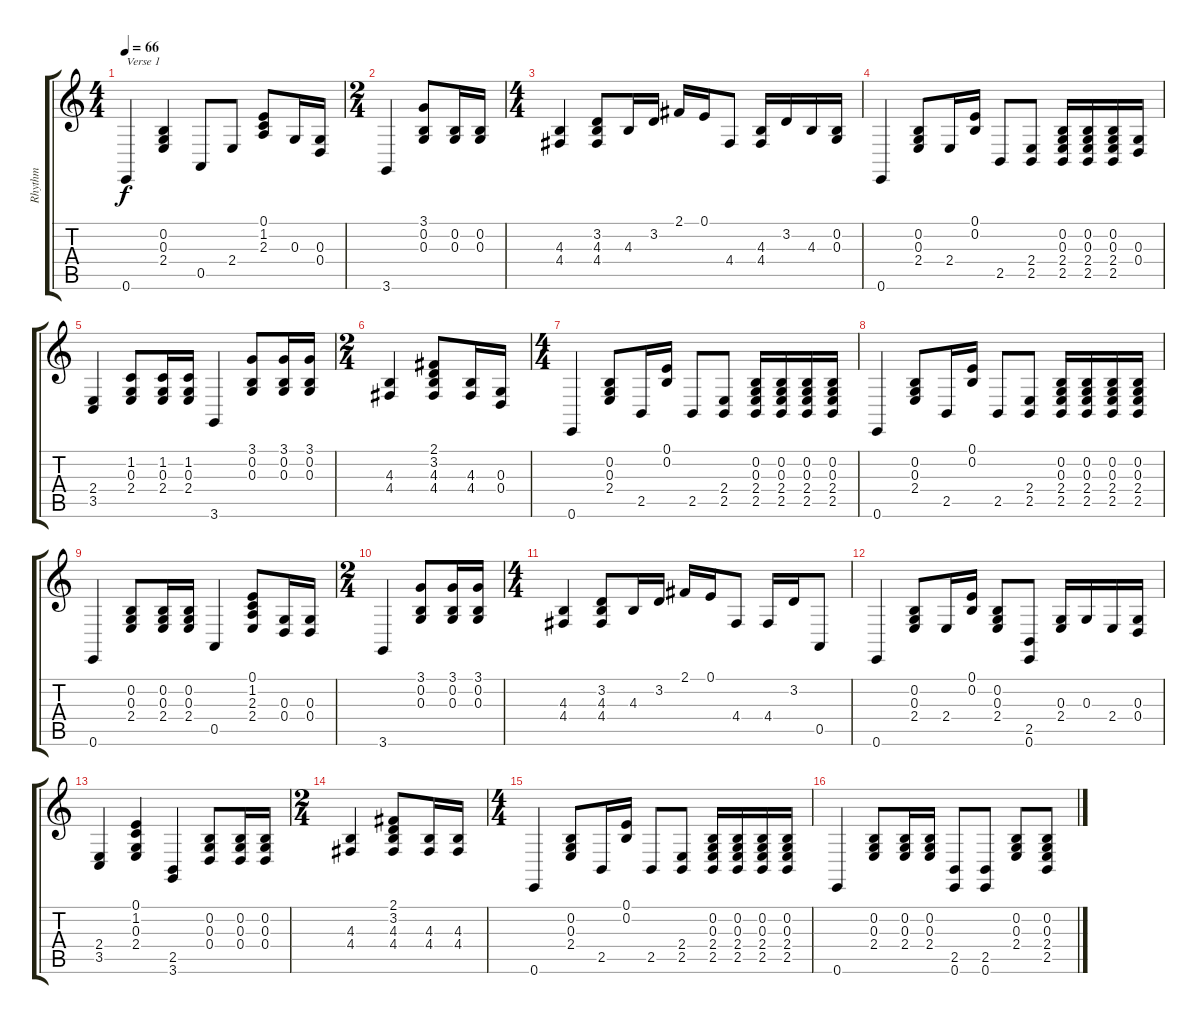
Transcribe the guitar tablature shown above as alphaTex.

\track ("Rhythm" "Rhythm") {instrument acousticgrandpiano}
\staff {score tabs}
\tuning (E4 B3 G3 D3 A2 E2) {hide}
\ts (4 4)
\tempo 66
\clef g2
\ks c
0.6.4{txt "Verse 1" dy f instrument acousticgrandpiano} (0.2 0.3 2.4).4 0.5.8 2.4.8 (0.1 1.2 2.3).8 0.3.16 (0.3 0.4).16 |
\ts (2 4)
3.6.4 (3.1 0.2 0.3).8 (0.2 0.3).16 (0.2 0.3).16 |
\ts (4 4)
(4.3 4.4).4 (3.2 4.3 4.4).8 4.3.16 3.2.16 2.1.16 0.1.16 4.4.8 (4.3 4.4).16 3.2.16 4.3.16 (0.2 0.3).16 |
0.6.4 (0.2 0.3 2.4).8 2.4.16 (0.1 0.2).16 2.5.8 (2.4 2.5).8 (0.2 0.3 2.4 2.5).16 (0.2 0.3 2.4 2.5).16 (0.2 0.3 2.4 2.5).16 (0.3 0.4).16 |
(2.4 3.5).4 (1.2 0.3 2.4).8 (1.2 0.3 2.4).16 (1.2 0.3 2.4).16 3.6.4 (3.1 0.2 0.3).8 (3.1 0.2 0.3).16 (3.1 0.2 0.3).16 |
\ts (2 4)
(4.3 4.4).4 (2.1 3.2 4.3 4.4).8 (4.3 4.4).16 (0.3 0.4).16 |
\ts (4 4)
0.6.4 (0.2 0.3 2.4).8 2.5.16 (0.1 0.2).16 2.5.8 (2.4 2.5).8 (0.2 0.3 2.4 2.5).16 (0.2 0.3 2.4 2.5).16 (0.2 0.3 2.4 2.5).16 (0.2 0.3 2.4 2.5).16 |
0.6.4 (0.2 0.3 2.4).8 2.5.16 (0.1 0.2).16 2.5.8 (2.4 2.5).8 (0.2 0.3 2.4 2.5).16 (0.2 0.3 2.4 2.5).16 (0.2 0.3 2.4 2.5).16 (0.2 0.3 2.4 2.5).16 |
0.6.4 (0.2 0.3 2.4).8 (0.2 0.3 2.4).16 (0.2 0.3 2.4).16 0.5.4 (0.1 1.2 2.3 2.4).8 (0.3 0.4).16 (0.3 0.4).16 |
\ts (2 4)
3.6.4 (3.1 0.2 0.3).8 (3.1 0.2 0.3).16 (3.1 0.2 0.3).16 |
\ts (4 4)
(4.3 4.4).4 (3.2 4.3 4.4).8 4.3.16 3.2.16 2.1.16 0.1.16 4.4.8 4.4.16 3.2.16 0.5.8 |
0.6.4 (0.2 0.3 2.4).8 2.4.16 (0.1 0.2).16 (0.2 0.3 2.4).8 (2.5 0.6).8 (0.3 2.4).16 0.3.16 2.4.16 (0.3 0.4).16 |
(2.4 3.5).4 (0.1 1.2 0.3 2.4).4 (2.5 3.6).4 (0.2 0.3 0.4).8 (0.2 0.3 0.4).16 (0.2 0.3 0.4).16 |
\ts (2 4)
(4.3 4.4).4 (2.1 3.2 4.3 4.4).8 (4.3 4.4).16 (4.3 4.4).16 |
\ts (4 4)
0.6.4 (0.2 0.3 2.4).8 2.5.16 (0.1 0.2).16 2.5.8 (2.4 2.5).8 (0.2 0.3 2.4 2.5).16 (0.2 0.3 2.4 2.5).16 (0.2 0.3 2.4 2.5).16 (0.2 0.3 2.4 2.5).16 |
0.6.4 (0.2 0.3 2.4).8 (0.2 0.3 2.4).16 (0.2 0.3 2.4).16 (2.5 0.6).8 (2.5 0.6).8 (0.2 0.3 2.4).8 (0.2 0.3 2.4 2.5).8
